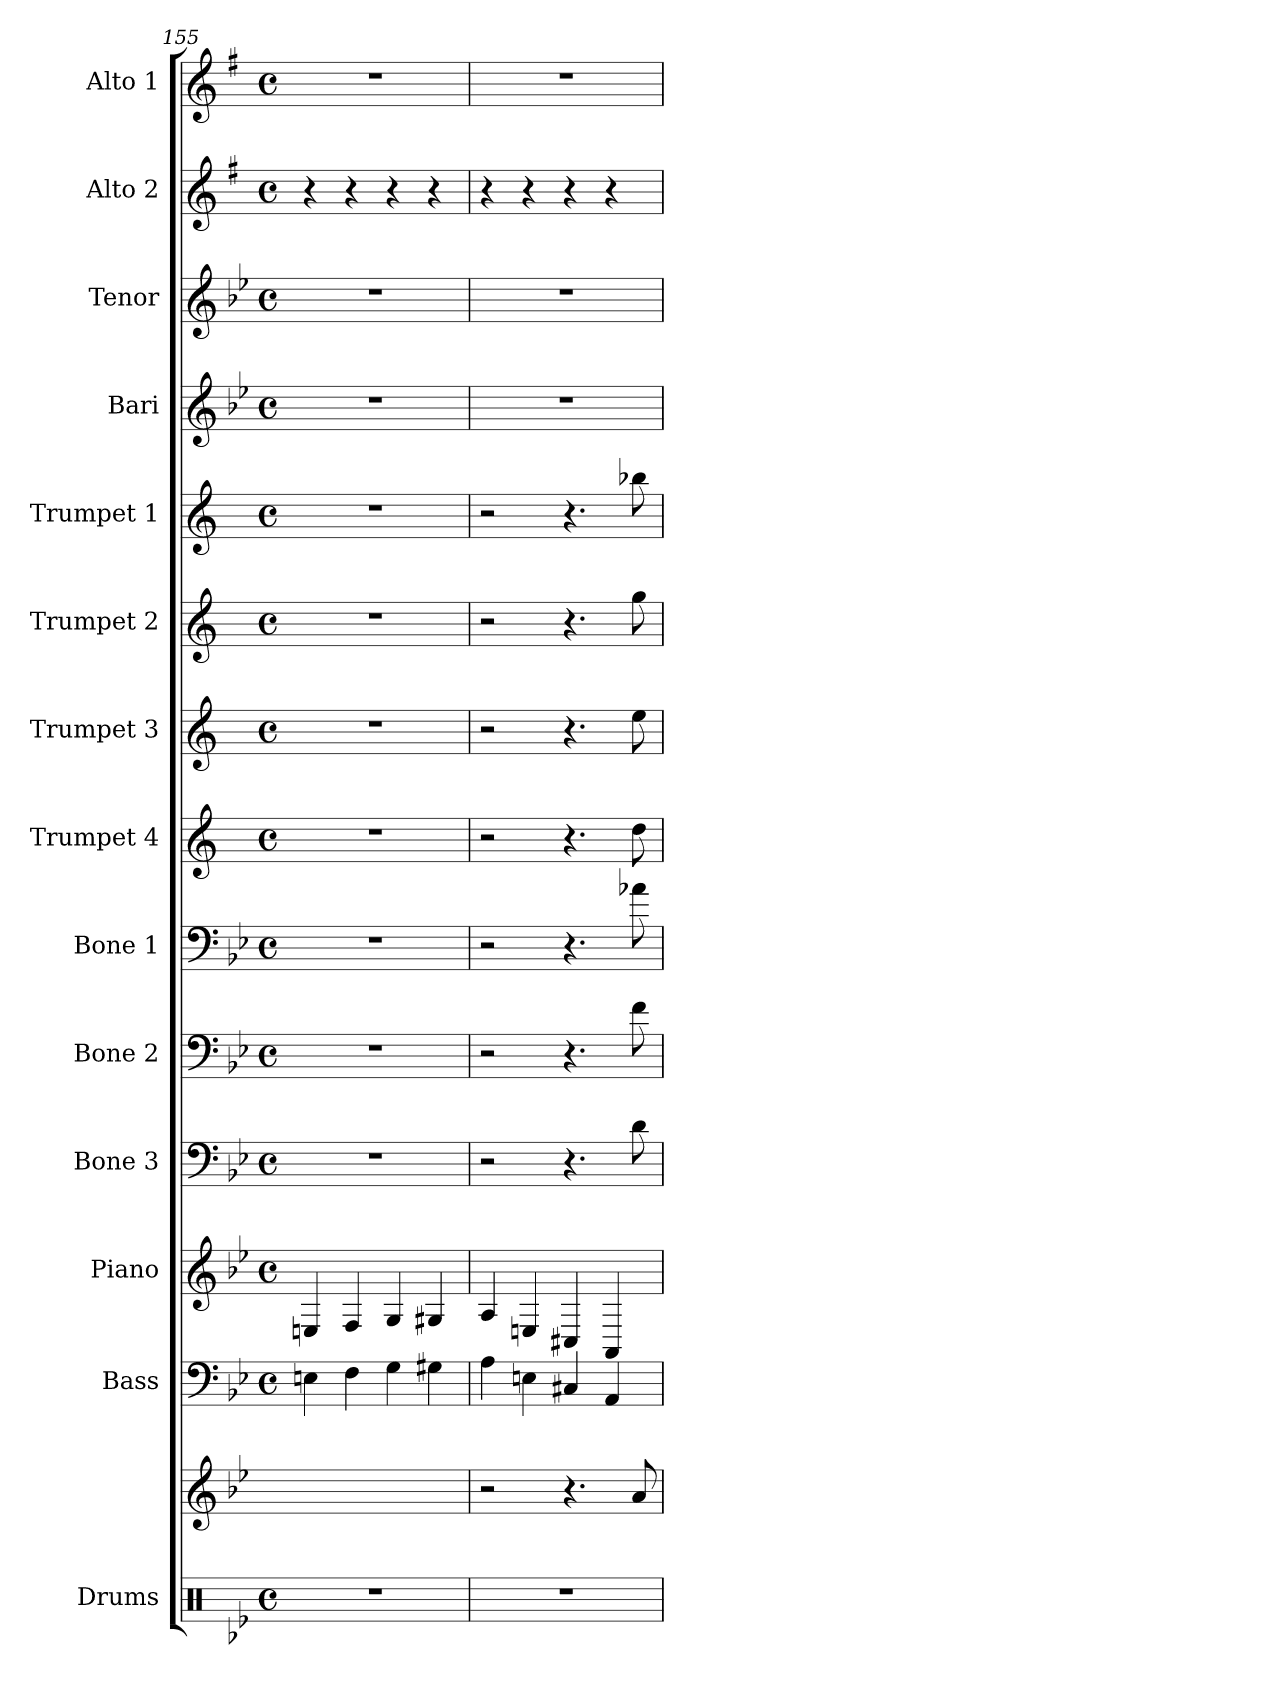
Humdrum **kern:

**kern	**kern	**kern	**kern	**kern	**kern	**kern	**kern	**kern	**kern	**kern	**kern	**kern	**kern	**kern
*part15	*part14	*part13	*part12	*part11	*part10	*part9	*part8	*part7	*part6	*part5	*part4	*part3	*part2	*part1
*staff15	*staff14	*staff13	*staff12	*staff11	*staff10	*staff9	*staff8	*staff7	*staff6	*staff5	*staff4	*staff3	*staff2	*staff1
*I"Drums	*	*I"Bass	*I"Piano	*I"Bone 3	*I"Bone 2	*I"Bone 1	*I"Trumpet 4	*I"Trumpet 3	*I"Trumpet 2	*I"Trumpet 1	*I"Bari	*I"Tenor	*I"Alto 2	*I"Alto 1
*	*	*	*	*	*	*	*I'Tpt	*	*I'Tpt	*I'Tpt	*	*	*	*
*clefX	*clefG2	*clefF4	*clefG2	*clefF4	*clefF4	*clefF4	*clefG2	*clefG2	*clefG2	*clefG2	*clefG2	*clefG2	*clefG2	*clefG2
*	*	*ITrd7c12	*ITrd8c14	*	*	*	*ITrd1c2	*ITrd1c2	*ITrd1c2	*ITrd1c2	*ITrd12c21	*ITrd8c14	*ITrd5c9	*ITrd5c9
*k[b-e-]	*k[b-e-]	*k[b-e-]	*k[b-e-]	*k[b-e-]	*k[b-e-]	*k[b-e-]	*k[b-e-]	*k[b-e-]	*k[b-e-]	*k[b-e-]	*k[b-e-]	*k[b-e-]	*k[b-e-]	*k[b-e-]
*B-:	*B-:	*B-:	*B-:	*B-:	*B-:	*B-:	*B-:	*B-:	*B-:	*B-:	*B-:	*B-:	*B-:	*B-:
*M4/4	*	*M4/4	*M4/4	*M4/4	*M4/4	*M4/4	*M4/4	*M4/4	*M4/4	*M4/4	*M4/4	*M4/4	*M4/4	*M4/4
*met(c)	*	*met(c)	*met(c)	*met(c)	*met(c)	*met(c)	*met(c)	*met(c)	*met(c)	*met(c)	*met(c)	*met(c)	*met(c)	*met(c)
=155	=155	=155	=155	=155	=155	=155	=155	=155	=155	=155	=155	=155	=155	=155
1r	1ryy	4EEn\	4EEn/	1r	1r	1r	1r	1r	1r	1r	1r	1r	4r	1r
.	.	4FF\	4FF/	.	.	.	.	.	.	.	.	.	4r	.
.	.	4GG\	4GG/	.	.	.	.	.	.	.	.	.	4r	.
.	.	4GG#X\	4GG#X/	.	.	.	.	.	.	.	.	.	4r	.
=156	=156	=156	=156	=156	=156	=156	=156	=156	=156	=156	=156	=156	=156	=156
1r	2r	4AA\	4AA/	2r	2r	2r	2r	2r	2r	2r	1r	1r	4r	1r
.	.	4EEn\	4EEn/	.	.	.	.	.	.	.	.	.	4r	.
.	4.r	4CC#X/	4CC#X/	4.r	4.r	4.r	4.r	4.r	4.r	4.r	.	.	4r	.
.	.	4AAA/	4AAA/	.	.	.	.	.	.	.	.	.	4r	.
.	8a/	.	.	8d\	8f\	8a-X\	8cc\	8dd\	8ff\	8aa-X\	.	.	.	.
=	=	=	=	=	=	=	=	=	=	=	=	=	=	=
*-	*-	*-	*-	*-	*-	*-	*-	*-	*-	*-	*-	*-	*-	*-
